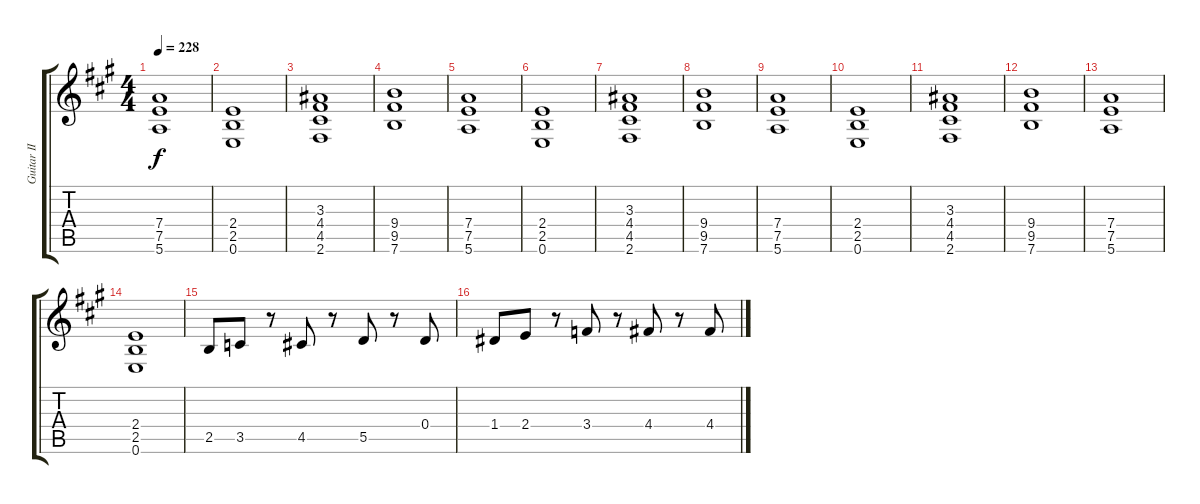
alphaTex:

\track ("Guitar II" "Guitar II") {instrument distortionguitar}
\staff {score tabs}
\tuning (E4 B3 G3 D3 A2 E2) {hide}
\ts (4 4)
\tempo 228
\clef g2
\ks a
(7.4 7.5 5.6).1{dy f} |
(2.4 2.5 0.6).1 |
(3.3 4.4 4.5 2.6).1 |
(9.4 9.5 7.6).1 |
(7.4 7.5 5.6).1 |
(2.4 2.5 0.6).1 |
(3.3 4.4 4.5 2.6).1 |
(9.4 9.5 7.6).1 |
(7.4 7.5 5.6).1 |
(2.4 2.5 0.6).1 |
(3.3 4.4 4.5 2.6).1 |
(9.4 9.5 7.6).1 |
(7.4 7.5 5.6).1 |
(2.4 2.5 0.6).1 |
2.5.8 3.5.8 r.8 4.5.8 r.8 5.5.8 r.8 0.4.8 |
1.4.8 2.4.8 r.8 3.4.8 r.8 4.4.8 r.8 4.4.8
